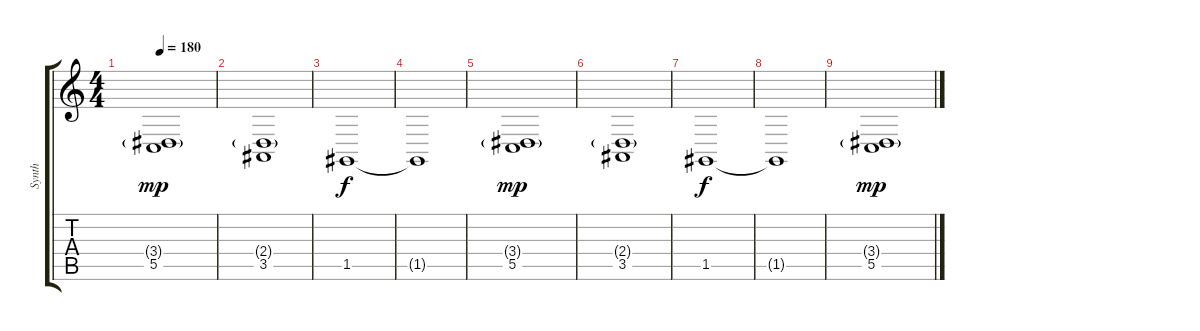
\track ("Synth" "Synth") {mute instrument lead2sawtooth}
\staff {score tabs}
\tuning (D4 A3 F3 C3 G2 C2) {hide}
\ts (4 4)
\tempo 180
\clef g2
\ks c
(3.4{g} 5.5).1{dy mp} |
(2.4{g} 3.5).1 |
1.5.1{dy f volume 0} |
1.5{t}.1 |
(3.4{g} 5.5).1{dy mp} |
(2.4{g} 3.5).1 |
1.5.1{dy f} |
1.5{t}.1 |
(3.4{g} 5.5).1{dy mp}
